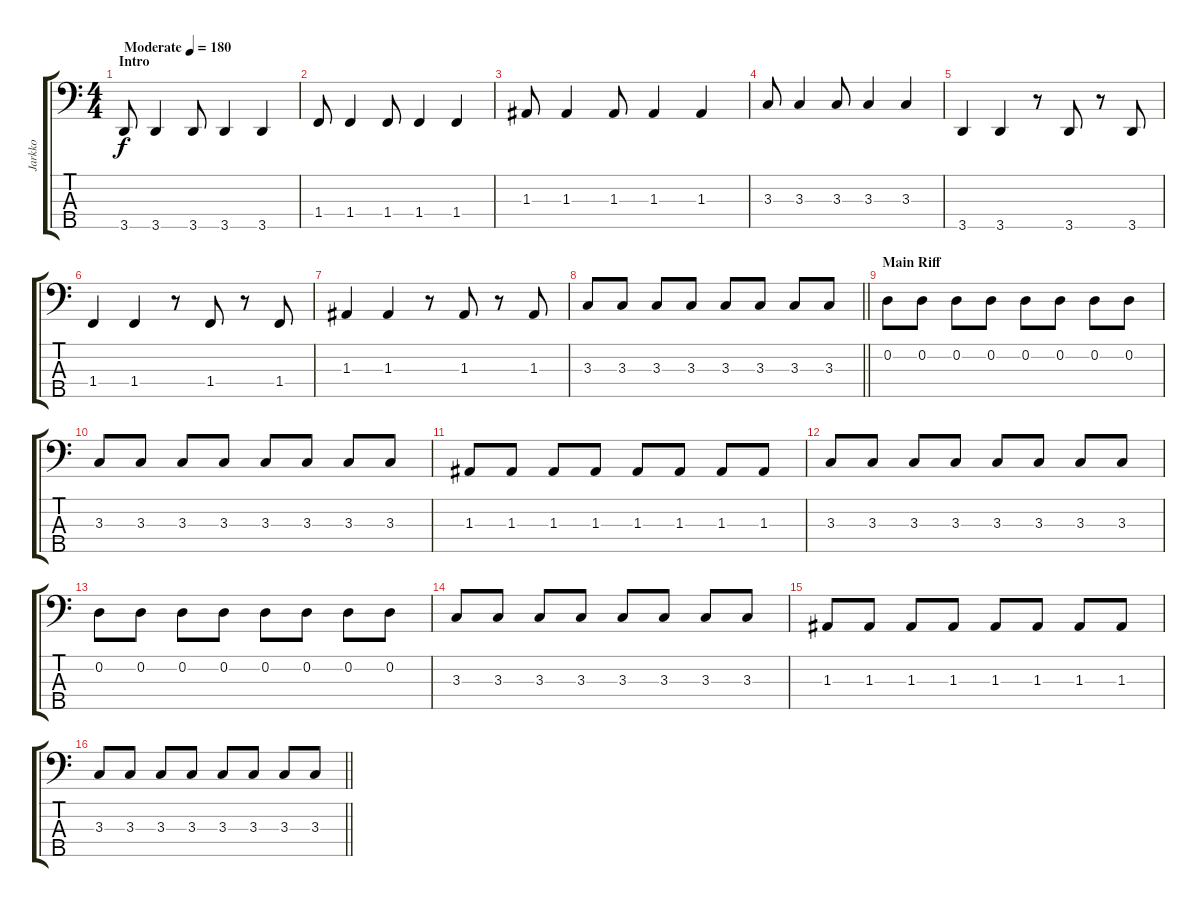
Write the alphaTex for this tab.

\track ("Jarkko " "Jarkko ") {instrument electricbassfinger}
\staff {score tabs}
\tuning (G2 D2 A1 E1 B0) {hide}
\ts (4 4)
\section ("" "Intro")
\tempo (180 "Moderate")
\clef f4
\ks c
3.5.8{dy f instrument electricbassfinger} 3.5.4 3.5.8 3.5.4 3.5.4 |
1.4.8 1.4.4 1.4.8 1.4.4 1.4.4 |
1.3.8 1.3.4 1.3.8 1.3.4 1.3.4 |
3.3.8 3.3.4 3.3.8 3.3.4 3.3.4 |
3.5.4 3.5.4 r.8 3.5.8 r.8 3.5.8 |
1.4.4 1.4.4 r.8 1.4.8 r.8 1.4.8 |
1.3.4 1.3.4 r.8 1.3.8 r.8 1.3.8 |
\barLineRight lightlight
3.3.8 3.3.8 3.3.8 3.3.8 3.3.8 3.3.8 3.3.8 3.3.8 |
\section ("" "Main Riff")
0.2.8 0.2.8 0.2.8 0.2.8 0.2.8 0.2.8 0.2.8 0.2.8 |
3.3.8 3.3.8 3.3.8 3.3.8 3.3.8 3.3.8 3.3.8 3.3.8 |
1.3.8 1.3.8 1.3.8 1.3.8 1.3.8 1.3.8 1.3.8 1.3.8 |
3.3.8 3.3.8 3.3.8 3.3.8 3.3.8 3.3.8 3.3.8 3.3.8 |
0.2.8 0.2.8 0.2.8 0.2.8 0.2.8 0.2.8 0.2.8 0.2.8 |
3.3.8 3.3.8 3.3.8 3.3.8 3.3.8 3.3.8 3.3.8 3.3.8 |
1.3.8 1.3.8 1.3.8 1.3.8 1.3.8 1.3.8 1.3.8 1.3.8 |
\barLineRight lightlight
3.3.8 3.3.8 3.3.8 3.3.8 3.3.8 3.3.8 3.3.8 3.3.8
